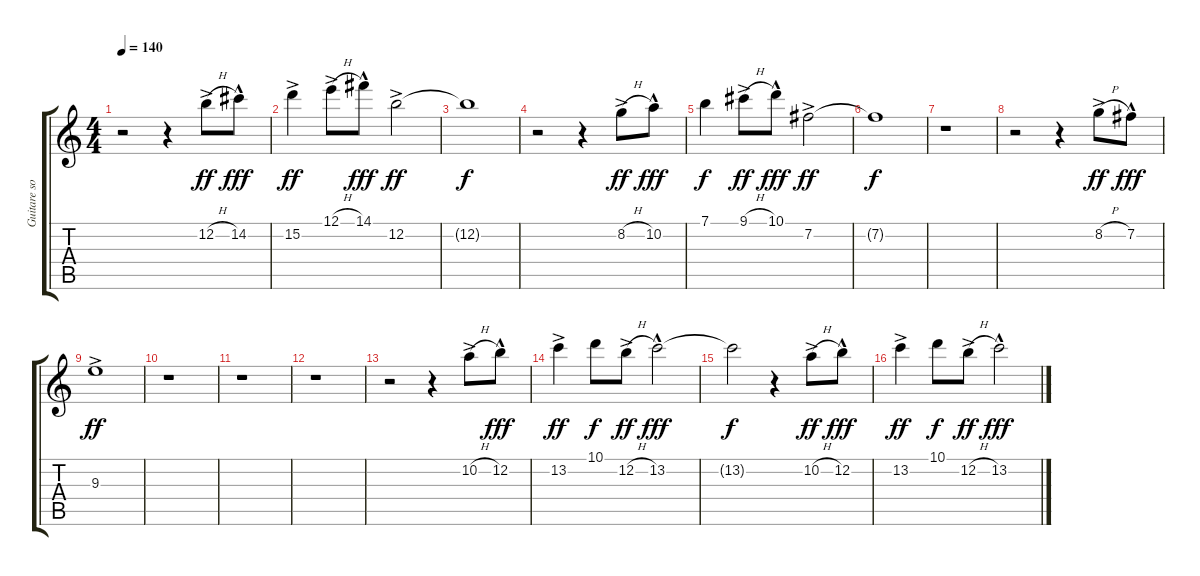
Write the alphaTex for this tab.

\track ("Guitare solo" "Guitare so") {instrument acousticguitarsteel}
\staff {score tabs}
\tuning (E4 B3 G3 D3 A2 E2) {hide}
\ts (4 4)
\tempo 140
\clef g2
\ks c
r.2{dy f} r.4 12.2{h ac}.8{dy ff} 14.2{hac}.8{dy fff} |
15.2{ac}.4{dy ff} 12.1{h ac}.8 14.1{hac}.8{dy fff} 12.2{ac}.2{dy ff} |
12.2{t}.1{dy f} |
r.2 r.4 8.2{h ac}.8{dy ff} 10.2{hac}.8{dy fff} |
7.1.4{dy f} 9.1{h ac}.8{dy ff} 10.1{hac}.8{dy fff} 7.2{ac}.2{dy ff} |
7.2{t}.1{dy f} |
r.1 |
r.2 r.4 8.2{h ac}.8{dy ff} 7.2{hac}.8{dy fff} |
9.3{ac}.1{dy ff} |
r.1 |
r.1 |
r.1 |
r.2 r.4 10.2{h ac}.8 12.2{hac}.8{dy fff} |
13.2{ac}.4{dy ff} 10.1.8{dy f} 12.2{h ac}.8{dy ff} 13.2{hac}.2{dy fff} |
13.2{t}.2{dy f} r.4 10.2{h ac}.8{dy ff} 12.2{hac}.8{dy fff} |
13.2{ac}.4{dy ff} 10.1.8{dy f} 12.2{h ac}.8{dy ff} 13.2{hac}.2{dy fff}
